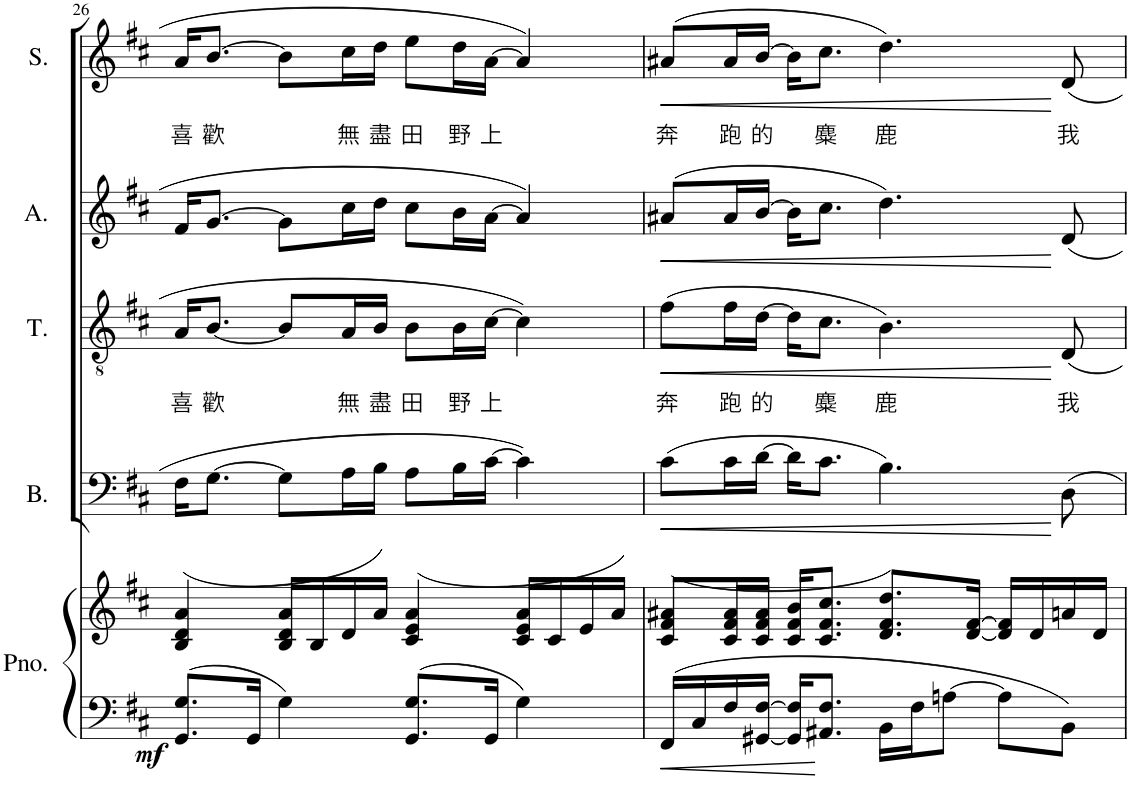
**kern	**kern	**dynam	**kern	**dynam	**kern	**text	**dynam	**kern	**dynam	**kern	**text	**dynam
*part5	*part5	*part5	*part4	*part4	*part3	*part3	*part3	*part2	*part2	*part1	*part1	*part1
*staff6	*staff5	*staff5/6	*staff4	*staff4	*staff3	*staff3	*staff3	*staff2	*staff2	*staff1	*staff1	*staff1
*I"Piano	*	*	*I"Bass	*	*I"Tenor	*	*	*I"Alto	*	*I"Soprano	*	*
*I'Pno.	*	*	*I'B.	*	*I'T.	*	*	*I'A.	*	*I'S.	*	*
!!LO:PB:g=z
*clefF4	*clefG2	*	*clefF4	*	*clefGv2	*	*	*clefG2	*	*clefG2	*	*
*	*	*	*Trd4c7	*	*Trd4c7	*	*	*	*	*	*	*
*k[f#c#]	*k[f#c#]	*	*k[f#c#]	*	*k[f#c#]	*	*	*k[f#c#]	*	*k[f#c#]	*	*
*M4/4	*M4/4	*	*M4/4	*	*M4/4	*	*	*M4/4	*	*M4/4	*	*
=26	=26	=26	=26	=26	=26	=26	=26	=26	=26	=26	=26	=26
!	!	!LO:DY:b=2	!	!	!	!LO:LY:b	!	!	!	!	!LO:LY:b	!
8.GG/ 8.G/L	(4B/ 4d/ 4a/	mf	16F#\KL	.	16A/KL	喜	.	16f#/KL	.	16a/KL	喜	.
!	!	!	!	!	!	!LO:LY:b	!	!	!	!	!LO:LY:b	!
.	.	.	[8.G\J	.	[8.B/J	歡	.	[8.g/J	.	[8.b/J	歡	.
16GG/Jk	.	.	.	.	.	.	.	.	.	.	.	.
4G\	16B/ 16d/ 16a/LL	.	8G\L]	.	8B/L]	.	.	8g\L]	.	8b\L]	.	.
.	16B/	.	.	.	.	.	.	.	.	.	.	.
!	!	!	!	!	!	!LO:LY:b	!	!	!	!	!LO:LY:b	!
.	16d/	.	16A\L	.	16A/L	無	.	16cc#\L	.	16cc#\L	無	.
!	!	!	!	!	!	!LO:LY:b	!	!	!	!	!LO:LY:b	!
.	16a/JJ)	.	16B\JJ	.	16B/JJ	盡	.	16dd\JJ	.	16dd\JJ	盡	.
!	!	!	!	!	!	!LO:LY:b	!	!	!	!	!LO:LY:b	!
8.GG/ 8.G/L	(4c#/ 4e/ 4a/	.	8A\L	.	8B\L	田	.	8cc#\L	.	8ee\L	田	.
!	!	!	!	!	!	!LO:LY:b	!	!	!	!	!LO:LY:b	!
.	.	.	16B\L	.	16B\L	野	.	16b\L	.	16dd\L	野	.
!	!	!	!	!	!	!LO:LY:b	!	!	!	!	!LO:LY:b	!
16GG/Jk	.	.	[16c#\JJ	.	[16c#\JJ	上	.	[16a\JJ	.	[16a\JJ	上	.
4G\	16c#/ 16e/ 16a/LL	.	4c#\]	.	4c#\]	.	.	4a/]	.	4a/]	.	.
.	16c#/	.	.	.	.	.	.	.	.	.	.	.
.	16e/	.	.	.	.	.	.	.	.	.	.	.
.	16a/JJ)	.	.	.	.	.	.	.	.	.	.	.
=27	=27	=27	=27	=27	=27	=27	=27	=27	=27	=27	=27	=27
!	!	!	!	!LO:HP:b	!	!LO:LY:b	!LO:HP:b	!	!LO:HP:b	!	!LO:LY:b	!LO:HP:b
16FF#/LL	(8c#/ 8f#/ 8a#X/L	.	(8c#\L	<	(8f#\L	奔	<	(8a#X/L	<	(8a#X/L	奔	<
16C#/	.	.	.	.	.	.	.	.	.	.	.	.
!	!	!	!	!	!	!LO:LY:b	!	!	!	!	!LO:LY:b	!
16F#/	16c#/ 16f#/ 16a#/L	.	16c#\L	.	16f#\L	跑	.	16a#/L	.	16a#/L	跑	.
!	!	!	!	!	!	!LO:LY:b	!	!	!	!	!LO:LY:b	!
[16GG#X/ [16F#/JJ	16c#/ 16f#/ 16a#/JJ	.	[16d\JJ	.	[16d\JJ	的	.	[16b/JJ	.	[16b/JJ	的	.
16GG#/] 16F#/]KL	16c#/ 16f#/ 16b/KL	.	16d\KL]	.	16d\KL]	.	.	16b\KL]	.	16b\KL]	.	.
!	!	!	!	!	!	!LO:LY:b	!	!	!	!	!LO:LY:b	!
8.AA#X/ 8.F#/J	8.c#/ 8.f#/ 8.cc#/J	.	8.c#\J	.	8.c#\J	麋	.	8.cc#\J	.	8.cc#\J	麋	.
!	!	!	!	!	!	!LO:LY:b	!	!	!	!	!LO:LY:b	!
16BB\LL	8.d/ 8.f#/ 8.dd/L)	.	4.B\)	.	4.B\)	鹿	.	4.dd\)	.	4.dd\)	鹿	.
16F#\J	.	.	.	.	.	.	.	.	.	.	.	.
[8An\J	.	.	.	.	.	.	.	.	.	.	.	.
.	[16d/ [16f#/Jk	.	.	.	.	.	.	.	.	.	.	.
8A\L]	16d/] 16f#/]LL	.	.	.	.	.	.	.	.	.	.	.
.	16d/	.	.	.	.	.	.	.	.	.	.	.
!	!	!	!	!	!	!LO:LY:b	!	!	!	!	!LO:LY:b	!
8BB\J	16an/	.	8D\	[	8D/	我	[	8d/	[	8d/	我	[
.	16d/JJ	.	.	.	.	.	.	.	.	.	.	.
=	=	=	=	=	=	=	=	=	=	=	=	=
*-	*-	*-	*-	*-	*-	*-	*-	*-	*-	*-	*-	*-
